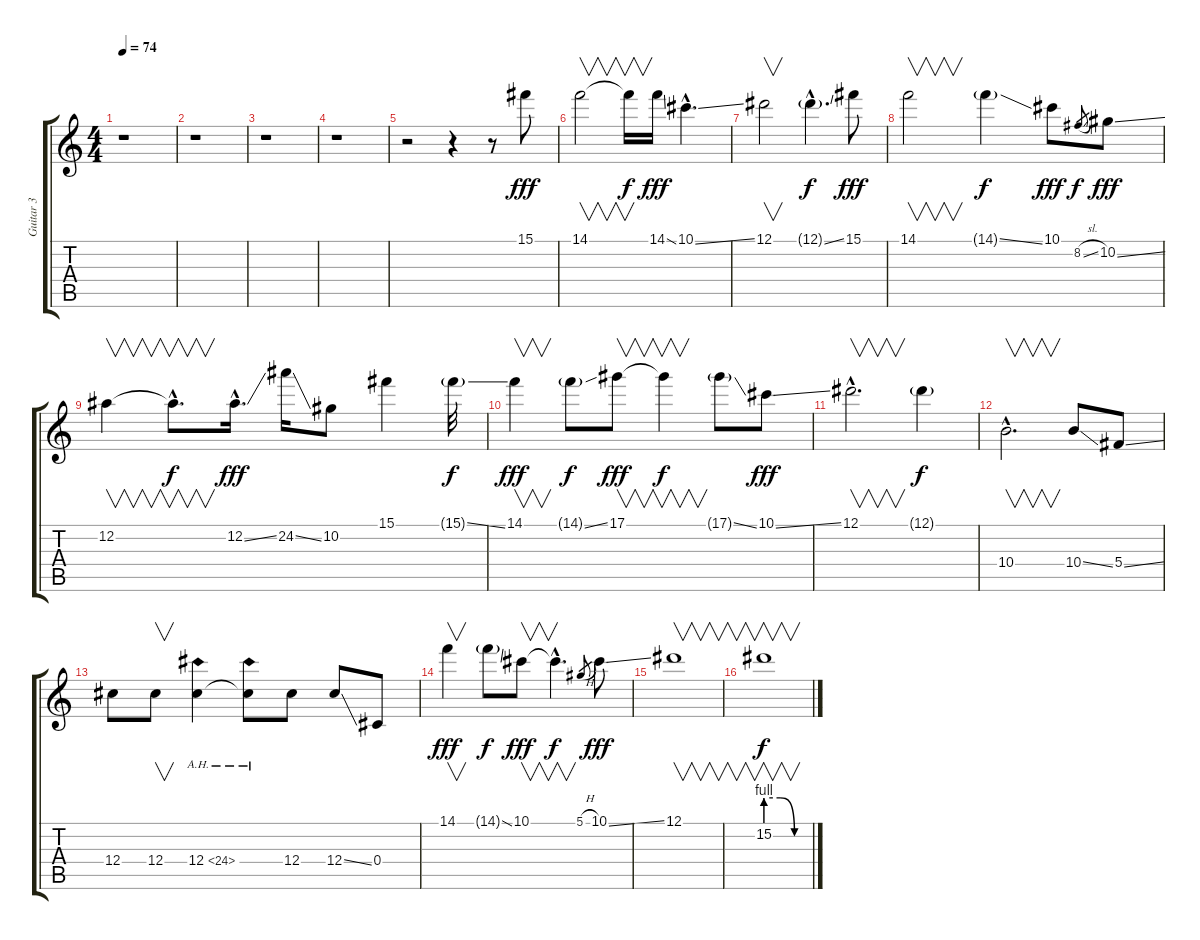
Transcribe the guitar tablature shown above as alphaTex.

\track ("Guitar 3" "Guitar 3") {instrument overdrivenguitar}
\staff {score tabs}
\tuning (Eb4 Bb3 Gb3 Db3 Ab2 Eb2) {hide}
\ts (4 4)
\tempo 74
\clef g2
\ks c
r.1{dy f} |
r.1 |
r.1 |
r.1 |
r.2 r.4 r.8 15.1.8{dy fff} |
14.1.2{v} 14.1{t}.16{v dy f} 14.1{ss}.16{dy fff} 10.1{ss hac}.4{d} |
12.1.2{v} 12.1{ss g hac}.4{d dy f} 15.1.8{dy fff} |
14.1.2{v} 14.1{ss g}.4{dy f} 10.1.8{dy fff} 8.2{sl}.8{gr dy f} 10.2{ss}.8{dy fff} |
12.2.4{v} 12.2{hac t}.8{v d dy f} 12.2{ss hac}.16{d dy fff} 24.2{ss}.16 10.2.8 15.1.4 15.1{ss g}.32{dy f} |
14.1.4{v dy fff} 14.1{ss g}.8{dy f} 17.1.8{v dy fff} 17.1{t}.4{v dy f} 17.1{ss g}.8 10.1{ss}.8{dy fff} |
12.1{hac}.2{v d} 12.1{g}.4{dy f} |
10.4{hac}.2{v d} 10.4{ss}.8 5.4{ss}.8 |
12.4.8 12.4.8{v} 12.4{ah 12}.4 12.4{ah 12 t}.8 12.4.8 12.4{ss}.8 0.4.8 |
14.1.4{v dy fff} 14.1{ss g}.8{dy f} 10.1.8{v dy fff} 10.1{hac t}.4{v d dy f} 5.1{h}.8{gr} 10.1{ss}.8{dy fff} |
12.1.1{v} |
15.2{be (custom 0 4 20 4 40 0 60 0)}.1{v dy f}
